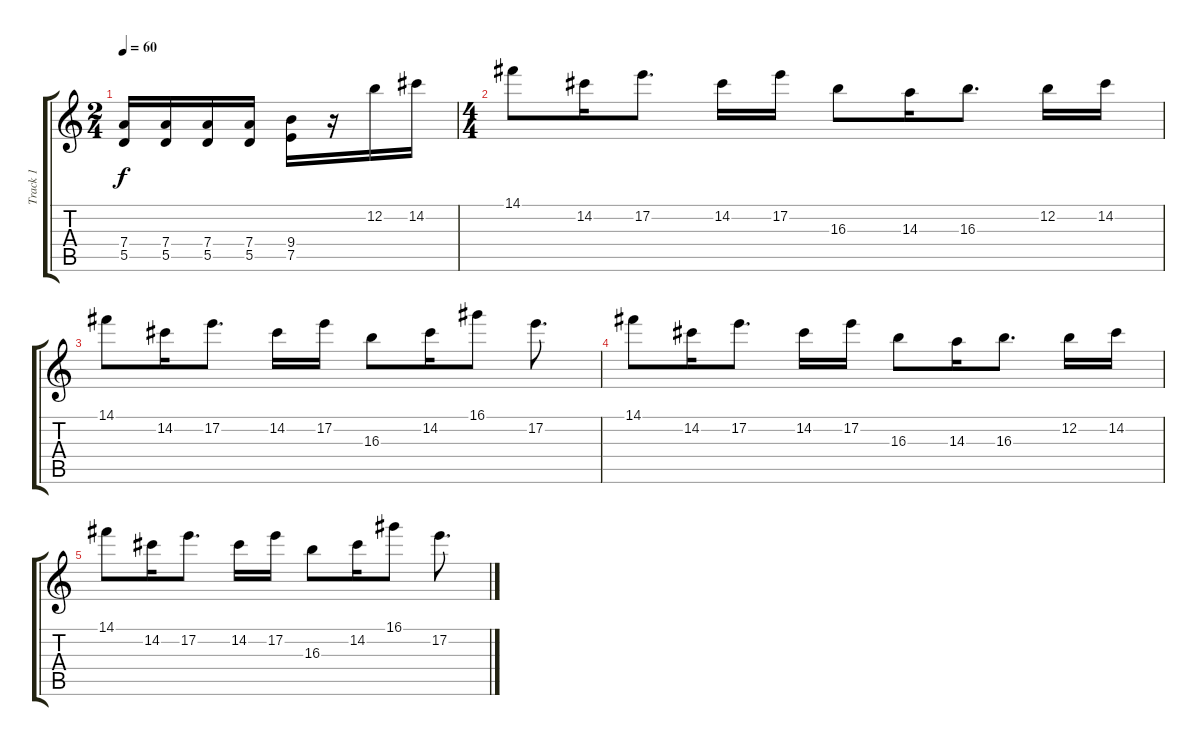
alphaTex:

\track ("Track 1" "Track 1") {instrument overdrivenguitar}
\staff {score tabs}
\tuning (E4 B3 G3 D3 A2 E2) {hide}
\ts (2 4)
\tempo 60
\clef g2
\ks c
(7.4 5.5).16{dy f} (7.4 5.5).16 (7.4 5.5).16 (7.4 5.5).16 (9.4 7.5).16 r.16 12.2.16 14.2.16 |
\ts (4 4)
14.1.8 14.2.16 17.2.8{d} 14.2.16 17.2.16 16.3.8 14.3.16 16.3.8{d} 12.2.16 14.2.16 |
14.1.8 14.2.16 17.2.8{d} 14.2.16 17.2.16 16.3.8 14.2.16 16.1.8 17.2.8{d} |
14.1.8 14.2.16 17.2.8{d} 14.2.16 17.2.16 16.3.8 14.3.16 16.3.8{d} 12.2.16 14.2.16 |
14.1.8 14.2.16 17.2.8{d} 14.2.16 17.2.16 16.3.8 14.2.16 16.1.8 17.2.8{d}
